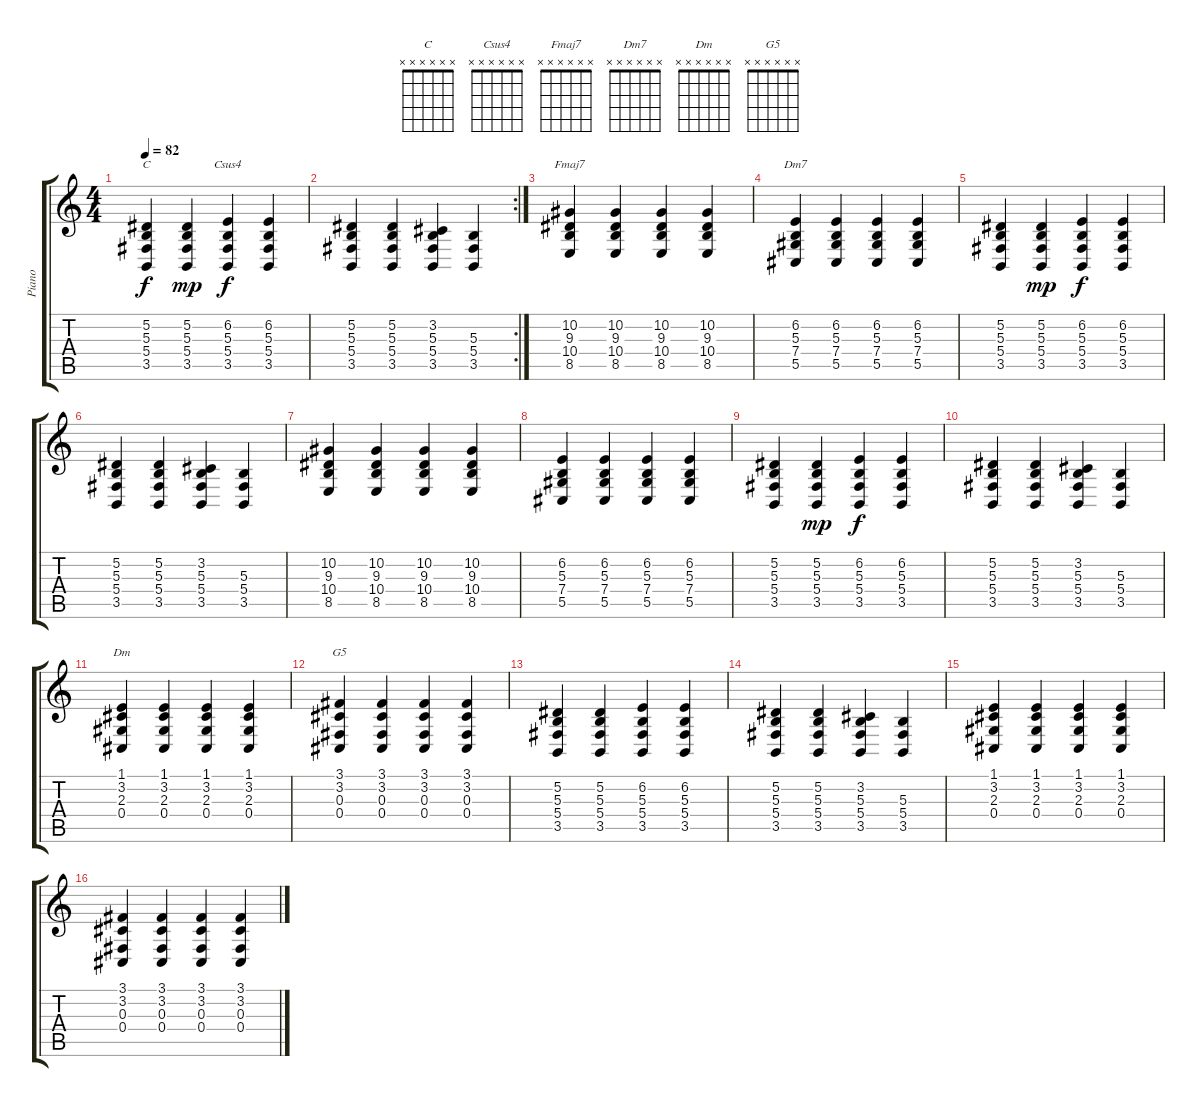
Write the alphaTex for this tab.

\track ("Piano" "Piano") {instrument acousticgrandpiano}
\staff {score tabs}
\tuning (Eb4 Bb3 Gb3 Db3 Ab2 Eb2) {hide}
\chord ("C" x x x x x x) {firstfret 0}
\chord ("Csus4" x x x x x x) {firstfret 0}
\chord ("Fmaj7" x x x x x x) {firstfret 0}
\chord ("Dm7" x x x x x x) {firstfret 0}
\chord ("Dm" x x x x x x) {firstfret 0}
\chord ("G5" x x x x x x) {firstfret 0}
\ts (4 4)
\tempo 82
\clef g2
\ks c
(5.2 5.3 5.4 3.5).4{ch "C" dy f} (5.2 5.3 5.4 3.5).4{dy mp} (6.2 5.3 5.4 3.5).4{ch "Csus4" dy f} (6.2 5.3 5.4 3.5).4 |
\rc 2
(5.2 5.3 5.4 3.5).4 (5.2 5.3 5.4 3.5).4 (3.2 5.3 5.4 3.5).4 (5.3 5.4 3.5).4 |
(10.2 9.3 10.4 8.5).4{ch "Fmaj7"} (10.2 9.3 10.4 8.5).4 (10.2 9.3 10.4 8.5).4 (10.2 9.3 10.4 8.5).4 |
(6.2 5.3 7.4 5.5).4{ch "Dm7"} (6.2 5.3 7.4 5.5).4 (6.2 5.3 7.4 5.5).4 (6.2 5.3 7.4 5.5).4 |
(5.2 5.3 5.4 3.5).4 (5.2 5.3 5.4 3.5).4{dy mp} (6.2 5.3 5.4 3.5).4{dy f} (6.2 5.3 5.4 3.5).4 |
(5.2 5.3 5.4 3.5).4 (5.2 5.3 5.4 3.5).4 (3.2 5.3 5.4 3.5).4 (5.3 5.4 3.5).4 |
(10.2 9.3 10.4 8.5).4 (10.2 9.3 10.4 8.5).4 (10.2 9.3 10.4 8.5).4 (10.2 9.3 10.4 8.5).4 |
(6.2 5.3 7.4 5.5).4 (6.2 5.3 7.4 5.5).4 (6.2 5.3 7.4 5.5).4 (6.2 5.3 7.4 5.5).4 |
(5.2 5.3 5.4 3.5).4 (5.2 5.3 5.4 3.5).4{dy mp} (6.2 5.3 5.4 3.5).4{dy f} (6.2 5.3 5.4 3.5).4 |
(5.2 5.3 5.4 3.5).4 (5.2 5.3 5.4 3.5).4 (3.2 5.3 5.4 3.5).4 (5.3 5.4 3.5).4 |
(1.1 3.2 2.3 0.4).4{ch "Dm"} (1.1 3.2 2.3 0.4).4 (1.1 3.2 2.3 0.4).4 (1.1 3.2 2.3 0.4).4 |
(3.1 3.2 0.3 0.4).4{ch "G5"} (3.1 3.2 0.3 0.4).4 (3.1 3.2 0.3 0.4).4 (3.1 3.2 0.3 0.4).4 |
(5.2 5.3 5.4 3.5).4 (5.2 5.3 5.4 3.5).4 (6.2 5.3 5.4 3.5).4 (6.2 5.3 5.4 3.5).4 |
(5.2 5.3 5.4 3.5).4 (5.2 5.3 5.4 3.5).4 (3.2 5.3 5.4 3.5).4 (5.3 5.4 3.5).4 |
(1.1 3.2 2.3 0.4).4 (1.1 3.2 2.3 0.4).4 (1.1 3.2 2.3 0.4).4 (1.1 3.2 2.3 0.4).4 |
(3.1 3.2 0.3 0.4).4 (3.1 3.2 0.3 0.4).4 (3.1 3.2 0.3 0.4).4 (3.1 3.2 0.3 0.4).4
